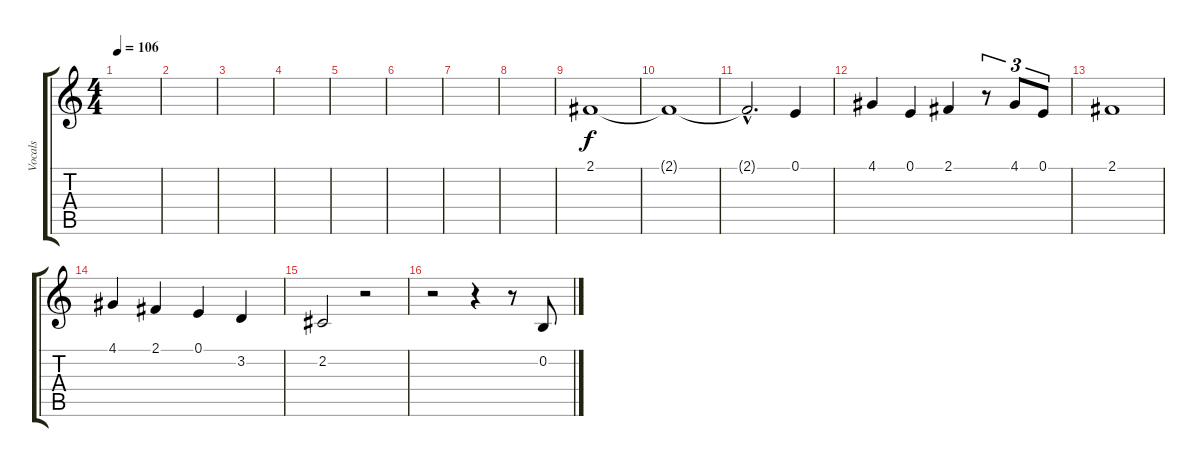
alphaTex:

\track ("Vocals" "Vocals") {instrument electricpiano1}
\staff {score tabs}
\tuning (E4 B3 G3 D3 A2 E2) {hide}
\ts (4 4)
\tempo 106
\clef g2
\ks c
|
|
|
|
|
|
|
|
2.1.1 |
2.1{t}.1 |
2.1{hac t}.2{d} 0.1.4 |
4.1.4 0.1.4 2.1.4 r.8{tu (3 2)} 4.1.8{tu (3 2)} 0.1.8{tu (3 2)} |
2.1.1 |
4.1.4 2.1.4 0.1.4 3.2.4 |
2.2.2 r.2 |
r.2 r.4 r.8 0.2.8
